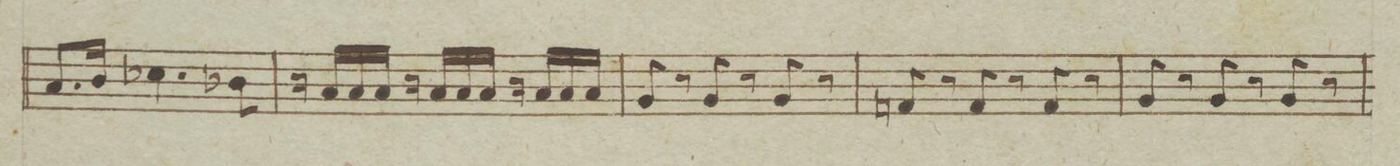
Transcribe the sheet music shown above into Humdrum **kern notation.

**kern	**dynam
*I"Viola.	*
*clefC3	*
*k[b-e-a-d-g-]	*
*M3/4	*
8.B-/L	.
16c/Jk	.
4.d-X\	.
8c-X\	.
=22	=22
16r	.
16B-/LL	.
16B-/	.
16B-/JJ	.
16r	.
16B-/LL	.
16B-/	.
16B-/JJ	.
16r	.
16B-/LL	.
16B-/	.
16B-/JJ	.
=23	=23
8A-/	.
8r	.
8A-/	.
8r	.
8A-/	.
8r	.
=24	=24
8Gn/	.
8r	.
8G/	.
8r	.
8G/	.
8r	.
=25	=25
8A-/	.
8r	.
8A-/	.
8r	.
8A-/	.
8r	.
=26	=26
*-	*-
